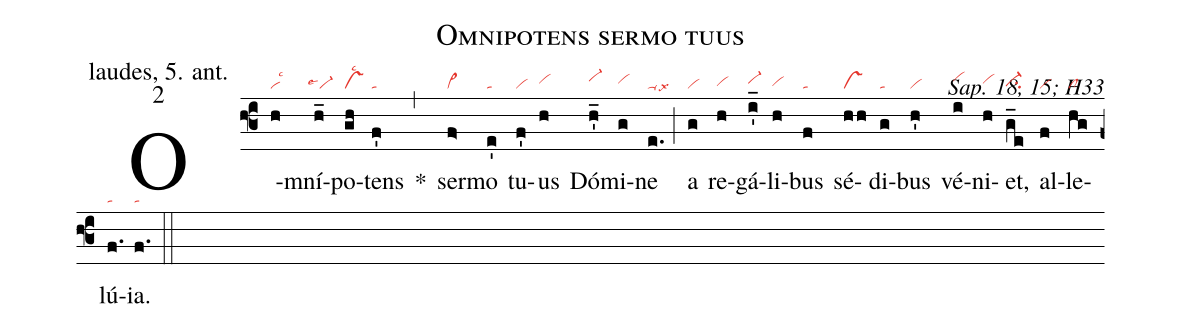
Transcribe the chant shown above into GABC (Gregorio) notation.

name: Omnipotens sermo tuus;
office-part: laudes, 5. ant.;
mode: 2;
commentary: Sap. 18, 15; H33;
nabc-lines: 1;
%%
(f3)
O(h|vilsc3)mní(h_|``vi-lse4)po(gh|vslsc2)tens(f'|ta) *(,)
ser(f>|vi>)mo(e'|ta) tu(f'|vi)us(h|vihh) Dó(h'_|vi-hi)mi(g|vihh)ne(e.|ta-lsx6) (;)
a(g|vi) re(h|vihg)gá(i'_|vi-hh)li(h|vihg)bus(f|ta) sé(hh|vs)di(g|ta)bus(h'|vi) vé(i|vihi)ni(h|vihh)et,(g_e|ci-hg) al(f|vi)le(hg|cl)lú(f.|ta)ia.(f.|ta) (::)
